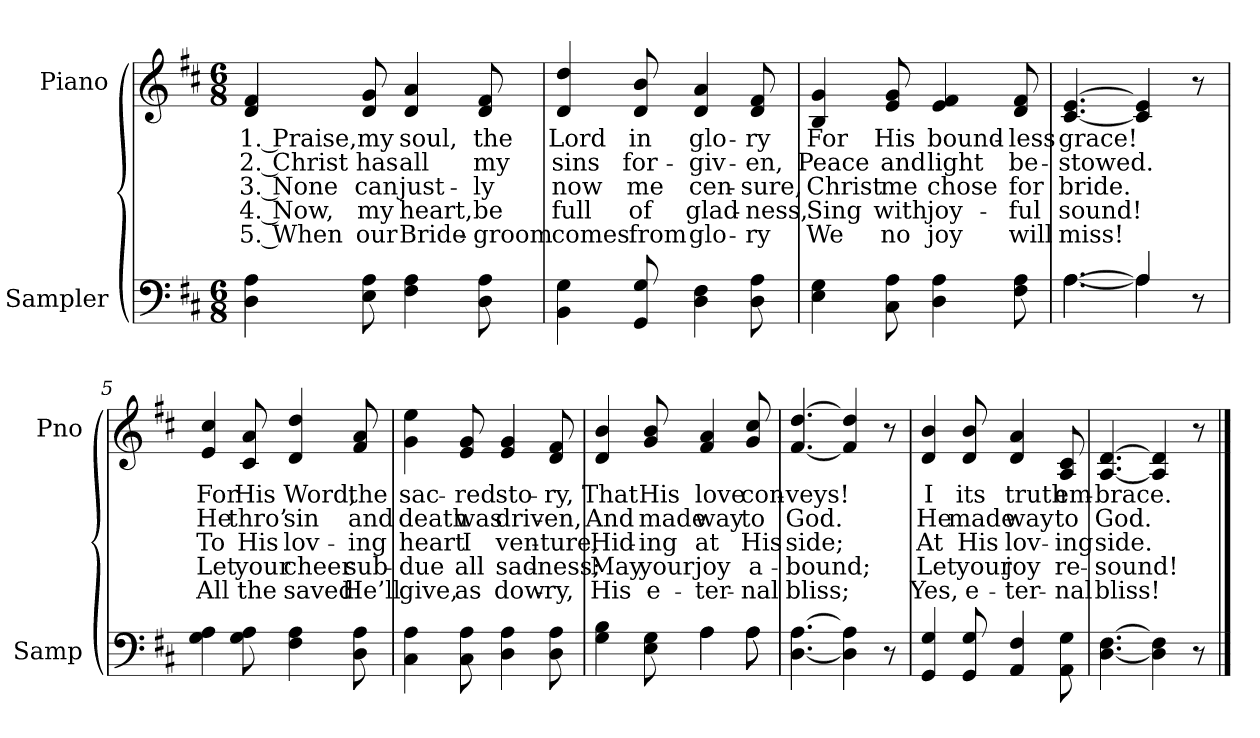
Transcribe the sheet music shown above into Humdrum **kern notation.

**kern	**kern	**text	**text	**text	**text	**text
*part2	*part1	*part1	*part1	*part1	*part1	*part1
*staff2	*staff1	*staff1	*staff1	*staff1	*staff1	*staff1
*I"Sampler	*I"Piano	*	*	*	*	*
*I'Samp	*I'Pno	*	*	*	*	*
*clefF4	*clefG2	*	*	*	*	*
*k[f#c#]	*k[f#c#]	*	*	*	*	*
*D:	*D:	*	*	*	*	*
*M6/8	*M6/8	*	*	*	*	*
=1	=1	=1	=1	=1	=1	=1
4D 4A	4d 4f#	1. Praise,	2. Christ	3. None	4. Now,	5. When
8E 8A	8d 8g	my	has	can	my	our
4F# 4A	4d 4a	soul,	all	just-	heart,	Bride-
8D 8A	8d 8f#	the	my	-ly	be	-groom
=2	=2	=2	=2	=2	=2	=2
4BB 4G	4d 4dd	Lord	sins	now	full	comes
8GG 8G	8d 8b	in	for-	me	of	from
4D 4F#	4d 4a	glo-	-giv-	cen-	glad-	glo-
8D 8A	8d 8f#	-ry	-en,	-sure,	-ness,	-ry
=3	=3	=3	=3	=3	=3	=3
4E 4G	4B 4g	For	Peace	Christ	Sing	We
8C# 8A	8e 8g	His	and	me	with	no
4D 4A	4e 4f#	bound-	light	chose	joy-	joy
8F# 8A	8d 8f#	-less	be-	for	-ful	will
=4	=4	=4	=4	=4	=4	=4
*^	*	*	*	*	*	*
[4.A\	[4.A	[4.c# [4.e	grace!	-stowed.	bride.	sound!	miss!
4A/]	4A]	4c#] 4e]	.	.	.	.	.
8r	8ryy	8r	.	.	.	.	.
*v	*v	*	*	*	*	*	*
=5	=5	=5	=5	=5	=5	=5
4G 4A	4e 4cc#	For	He	To	Let	All
8G 8A	8c# 8a	His	thro’	His	your	the
4F# 4A	4d 4dd	Word,	sin	lov-	cheer	saved
8D 8A	8f# 8a	the	and	-ing	sub-	He’ll
=6	=6	=6	=6	=6	=6	=6
4C# 4A	4g 4ee	sac-	death	heart	-due	give,
8C# 8A	8e 8g	-red	was	I	all	as
4D 4A	4e 4g	sto-	driv-	ven-	sad-	dow-
8D 8A	8d 8f#	-ry,	-en,	-ture,	-ness;	-ry,
=7	=7	=7	=7	=7	=7	=7
*^	*	*	*	*	*	*
4G 4B	4.ryy	4d 4b	That	And	Hid-	May	His
8E 8G	.	8g 8b	His	made	-ing	your	e-
4A\	4A	4f# 4a	love	way	at	joy	-ter-
8A\	8A	8g 8cc#	con-	to	His	a-	-nal
*v	*v	*	*	*	*	*	*
=8	=8	=8	=8	=8	=8	=8
[4.D [4.A	[4.f# [4.dd	-veys!	God.	side;	-bound;	bliss;
4D] 4A]	4f#] 4dd]	.	.	.	.	.
8r	8r	.	.	.	.	.
=9	=9	=9	=9	=9	=9	=9
4GG 4G	4d 4b	I	He	At	Let	Yes,
8GG 8G	8d 8b	its	made	His	your	e-
4AA 4F#	4d 4a	truth	way	lov-	joy	-ter-
8AA 8G	8A 8c#	em-	to	-ing	re-	-nal
=10	=10	=10	=10	=10	=10	=10
[4.D [4.F#	[4.A [4.d	-brace.	God.	side.	-sound!	bliss!
4D] 4F#]	4A] 4d]	.	.	.	.	.
8r	8r	.	.	.	.	.
==	==	==	==	==	==	==
*-	*-	*-	*-	*-	*-	*-
